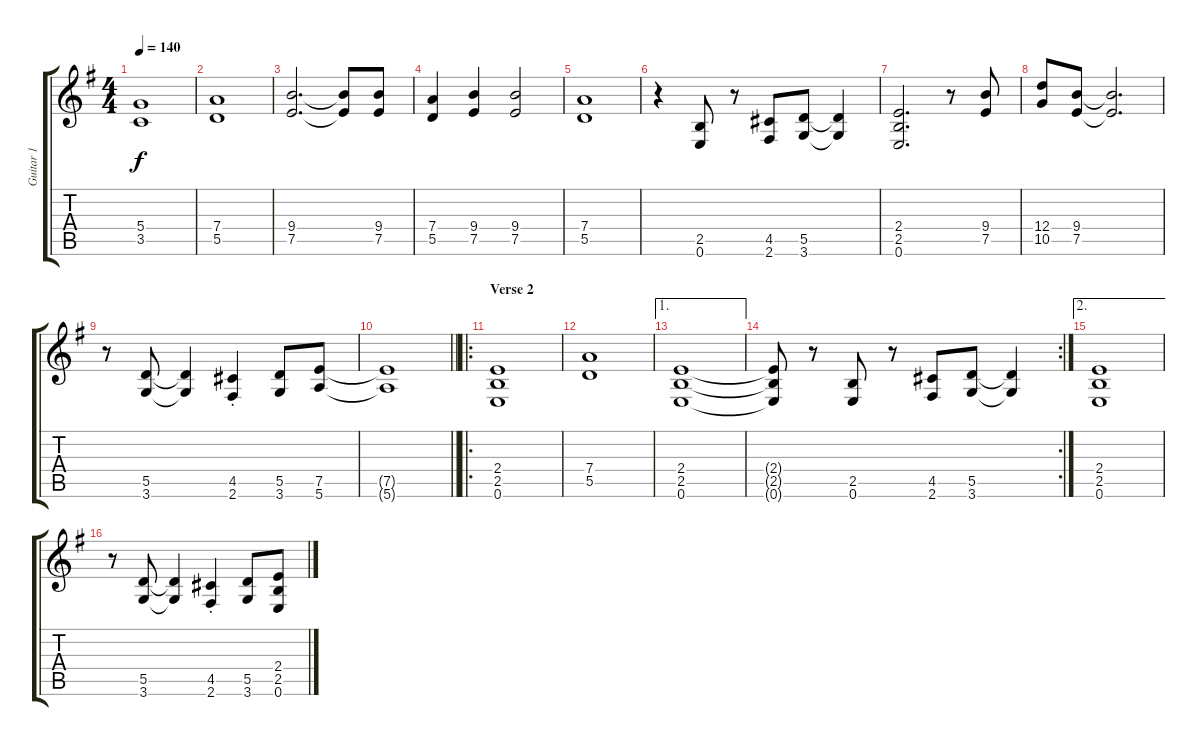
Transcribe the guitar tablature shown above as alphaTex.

\track ("Guitar 1" "Guitar 1") {instrument distortionguitar}
\staff {score tabs}
\tuning (E4 B3 G3 D3 A2 E2) {hide}
\ts (4 4)
\tempo 140
\clef g2
\ks eminor
(5.4 3.5).1{dy f} |
(7.4 5.5).1 |
(9.4 7.5).2{d} (9.4{t} 7.5{t}).8 (9.4 7.5).8 |
(7.4 5.5).4 (9.4 7.5).4 (9.4 7.5).2 |
(7.4 5.5).1 |
r.4 (2.5 0.6).8 r.8 (4.5 2.6).8 (5.5 3.6).8 (5.5{t} 3.6{t}).4 |
(2.4 2.5 0.6).2{d} r.8 (9.4 7.5).8 |
(12.4 10.5).8 (9.4 7.5).8 (9.4{t} 7.5{t}).2{d} |
r.8 (5.5 3.6).8 (5.5{t} 3.6{t}).4 (4.5{st} 2.6{st}).4 (5.5 3.6).8 (7.5 5.6).8 |
\barLineRight lightlight
(7.5{t} 5.6{t}).1 |
\ro
\section ("" "Verse 2")
(2.4 2.5 0.6).1 |
(7.4 5.5).1 |
\ae 1
(2.4 2.5 0.6).1 |
\rc 2
(2.4{t} 2.5{t} 0.6{t}).8 r.8 (2.5 0.6).8 r.8 (4.5 2.6).8 (5.5 3.6).8 (5.5{t} 3.6{t}).4 |
\ae 2
(2.4 2.5 0.6).1 |
r.8 (5.5 3.6).8 (5.5{t} 3.6{t}).4 (4.5{st} 2.6{st}).4 (5.5 3.6).8 (2.4 2.5 0.6).8
